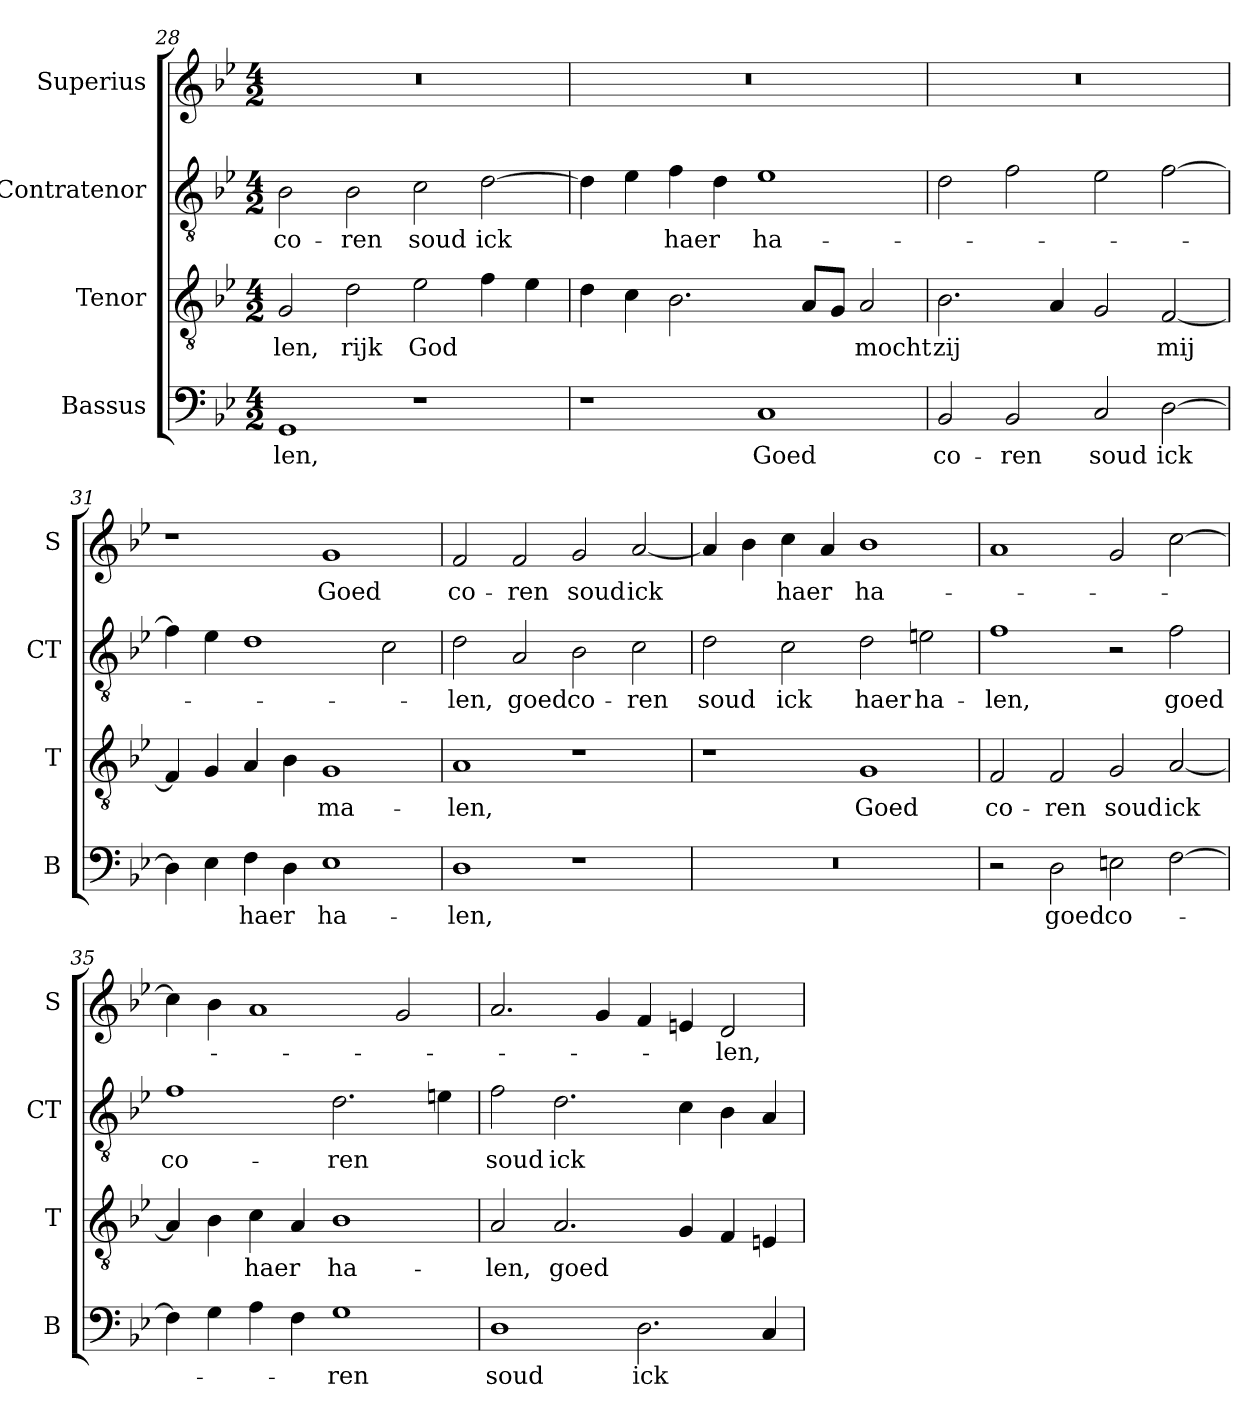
**kern	**text	**kern	**text	**kern	**text	**kern	**text
*part4	*part4	*part3	*part3	*part2	*part2	*part1	*part1
*staff4	*staff4	*staff3	*staff3	*staff2	*staff2	*staff1	*staff1
*I"Bassus	*	*I"Tenor	*	*I"Contratenor	*	*I"Superius	*
*I'B	*	*I'T	*	*I'CT	*	*I'S	*
!!LO:PB:g=z
*clefF4	*	*clefGv2	*	*clefGv2	*	*clefG2	*
*k[b-e-]	*	*k[b-e-]	*	*k[b-e-]	*	*k[b-e-]	*
*B-:	*	*B-:	*	*B-:	*	*B-:	*
*M4/2	*	*M4/2	*	*M4/2	*	*M4/2	*
=28	=28	=28	=28	=28	=28	=28	=28
!	!LO:LY:b	!	!LO:LY:b	!	!LO:LY:b	!	!
1GG	-len,	2G/	-len,	2B-\	co-	0r	.
!	!	!	!LO:LY:b	!	!LO:LY:b	!	!
.	.	2d\	rijk	2B-\	-ren	.	.
!	!	!	!LO:LY:b	!	!LO:LY:b	!	!
1r	.	2e-\	God	2c\	soud	.	.
!	!	!	!	!	!LO:LY:b	!	!
.	.	4f\	.	[2d\	ick	.	.
.	.	4e-\	.	.	.	.	.
=29	=29	=29	=29	=29	=29	=29	=29
1r	.	4d\	.	4d\]	.	0r	.
.	.	4c\	.	4e-\	.	.	.
!	!	!	!	!	!LO:LY:b	!	!
.	.	2.B-\	.	4f\	haer	.	.
.	.	.	.	4d\	.	.	.
!	!LO:LY:b	!	!	!	!LO:LY:b	!	!
1C	Goed	.	.	1e-	ha-	.	.
.	.	8A/L	.	.	.	.	.
.	.	8G/J	.	.	.	.	.
!	!	!	!LO:LY:b	!	!	!	!
.	.	2A/	mocht	.	.	.	.
=30	=30	=30	=30	=30	=30	=30	=30
!	!LO:LY:b	!	!LO:LY:b	!	!	!	!
2BB-/	co-	2.B-\	zij	2d\	.	0r	.
!	!LO:LY:b	!	!	!	!	!	!
2BB-/	-ren	.	.	2f\	.	.	.
.	.	4A/	.	.	.	.	.
!	!LO:LY:b	!	!	!	!	!	!
2C/	soud	2G/	.	2e-\	.	.	.
!	!LO:LY:b	!	!LO:LY:b	!	!	!	!
[2D\	ick	[2F/	mij	[2f\	.	.	.
=31	=31	=31	=31	=31	=31	=31	=31
4D\]	.	4F/]	.	4f\]	.	1r	.
4E-\	.	4G/	.	4e-\	.	.	.
!	!LO:LY:b	!	!	!	!	!	!
4F\	haer	4A/	.	1d	.	.	.
4D\	.	4B-\	.	.	.	.	.
!	!LO:LY:b	!	!LO:LY:b	!	!	!	!LO:LY:b
1E-	ha-	1G	ma-	.	.	1g	Goed
.	.	.	.	2c\	.	.	.
!!LO:LB:g=z
=32	=32	=32	=32	=32	=32	=32	=32
!	!LO:LY:b	!	!LO:LY:b	!	!LO:LY:b	!	!LO:LY:b
1D	-len,	1A	-len,	2d\	-len,	2f/	co-
!	!	!	!	!	!LO:LY:b	!	!LO:LY:b
.	.	.	.	2A/	goed	2f/	-ren
!	!	!	!	!	!LO:LY:b	!	!LO:LY:b
1r	.	1r	.	2B-\	co-	2g/	soud
!	!	!	!	!	!LO:LY:b	!	!LO:LY:b
.	.	.	.	2c\	-ren	[2a/	ick
=33	=33	=33	=33	=33	=33	=33	=33
!	!	!	!	!	!LO:LY:b	!	!
0r	.	1r	.	2d\	soud	4a/]	.
.	.	.	.	.	.	4b-\	.
!	!	!	!	!	!LO:LY:b	!	!LO:LY:b
.	.	.	.	2c\	ick	4cc\	haer
.	.	.	.	.	.	4a/	.
!	!	!	!LO:LY:b	!	!LO:LY:b	!	!LO:LY:b
.	.	1G	Goed	2d\	haer	1b-	ha-
!	!	!	!	!	!LO:LY:b	!	!
.	.	.	.	2en\	ha-	.	.
=34	=34	=34	=34	=34	=34	=34	=34
!	!	!	!LO:LY:b	!	!LO:LY:b	!	!
2r	.	2F/	co-	1f	-len,	1a	.
!	!LO:LY:b	!	!LO:LY:b	!	!	!	!
2D\	goed	2F/	-ren	.	.	.	.
!	!LO:LY:b	!	!LO:LY:b	!	!	!	!
2En\	co-	2G/	soud	2r	.	2g/	.
!	!	!	!LO:LY:b	!	!LO:LY:b	!	!
[2F\	.	[2A/	ick	2f\	goed	[2cc\	.
=35	=35	=35	=35	=35	=35	=35	=35
!	!	!	!	!	!LO:LY:b	!	!
4F\]	.	4A/]	.	1f	co-	4cc\]	.
4G\	.	4B-\	.	.	.	4b-\	.
!	!	!	!LO:LY:b	!	!	!	!
4A\	.	4c\	haer	.	.	1a	.
4F\	.	4A/	.	.	.	.	.
!	!LO:LY:b	!	!LO:LY:b	!	!LO:LY:b	!	!
1G	-ren	1B-	ha-	2.d\	-ren	.	.
.	.	.	.	.	.	2g/	.
.	.	.	.	4en\	.	.	.
!!LO:LB:g=z
=36	=36	=36	=36	=36	=36	=36	=36
!	!LO:LY:b	!	!LO:LY:b	!	!LO:LY:b	!	!
1D	soud	2A/	-len,	2f\	soud	2.a/	.
!	!	!	!LO:LY:b	!	!LO:LY:b	!	!
.	.	2.A/	goed	2.d\	ick	.	.
.	.	.	.	.	.	4g/	.
!	!LO:LY:b	!	!	!	!	!	!
2.D\	ick	.	.	.	.	4f/	.
.	.	4G/	.	4c\	.	4en/	.
!	!	!	!	!	!	!	!LO:LY:b
.	.	4F/	.	4B-\	.	2d/	-len,
4C/	.	4En/	.	4A/	.	.	.
=	=	=	=	=	=	=	=
*-	*-	*-	*-	*-	*-	*-	*-
